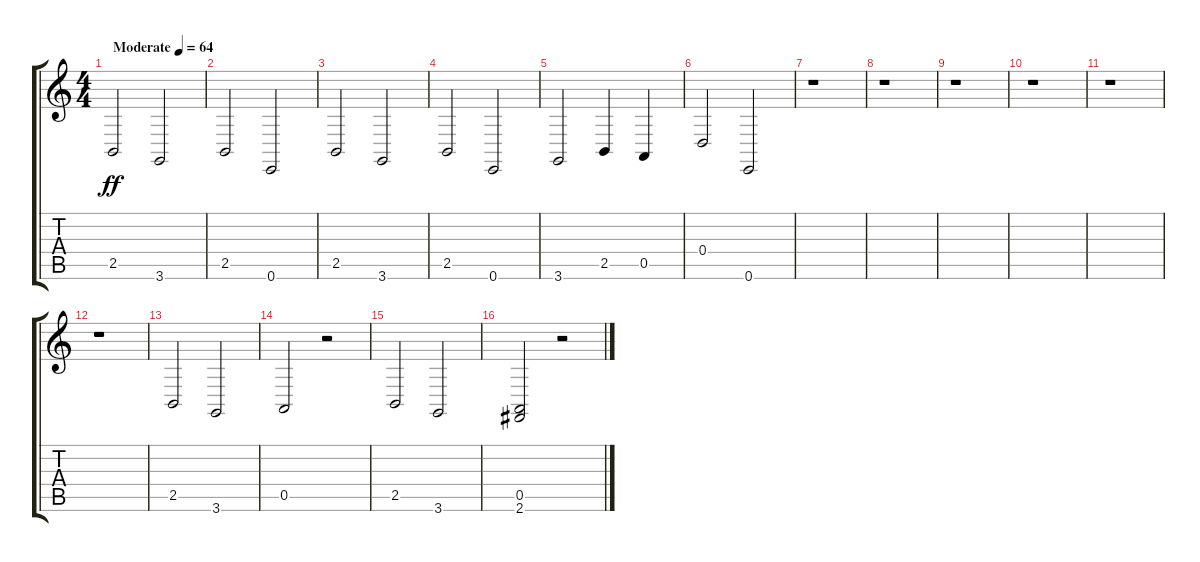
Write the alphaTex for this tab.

\track "" {instrument cello}
\staff {score tabs}
\tuning (E4 B3 G3 D3 A2 E2) {hide}
\ts (4 4)
\tempo (64 "Moderate")
\clef g2
\ks c
2.5.2{dy ff instrument cello} 3.6.2{instrument cello} |
2.5.2 0.6.2 |
2.5.2 3.6.2 |
2.5.2 0.6.2 |
3.6.2 2.5.4 0.5.4 |
0.4.2 0.6.2 |
r.1 |
r.1 |
r.1 |
r.1 |
r.1 |
r.1 |
2.5.2 3.6.2 |
0.5.2 r.2 |
2.5.2 3.6.2 |
(0.5 2.6).2 r.2
